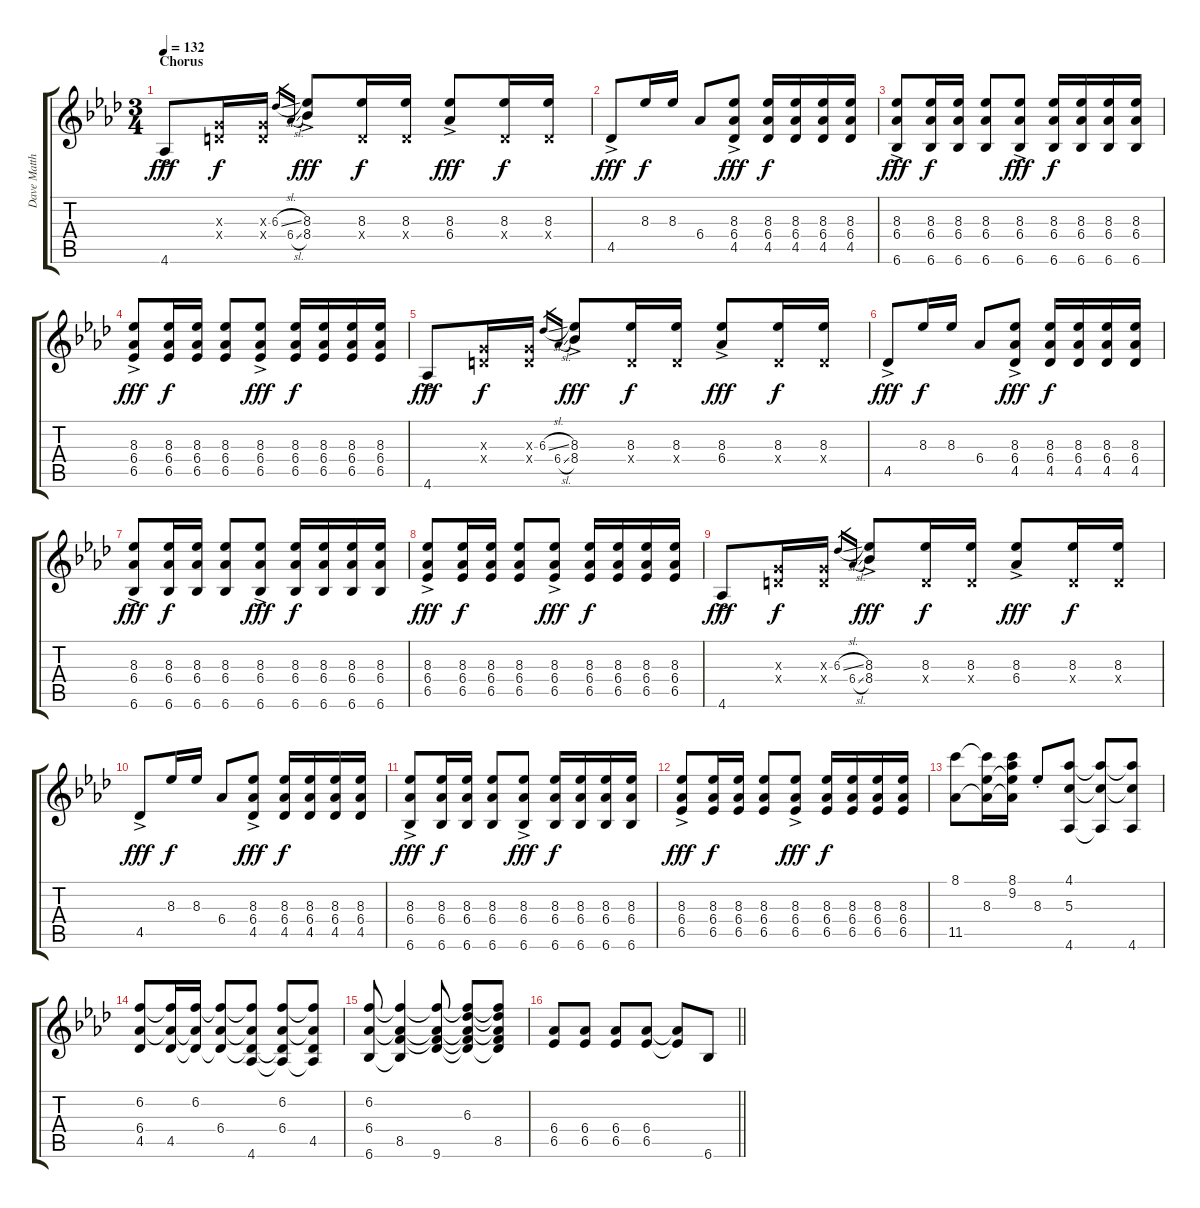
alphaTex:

\track ("Dave Matthews" "Dave Matth") {instrument acousticguitarsteel}
\staff {score tabs}
\tuning (E4 B3 G3 D3 A2 E2) {hide}
\ts (3 4)
\section ("" "Chorus")
\tempo 132
\clef g2
\ks ab
4.6{ac}.8{dy fff} (0.3{x} 0.4{x}).16{dy f} (0.3{x} 0.4{x}).16 6.3{sl}.16{gr} 6.4{sl}.16{gr} (8.3{ac} 8.4{ac}).8{dy fff} (8.3 0.4{x}).16{dy f} (8.3 0.4{x}).16 (8.3{ac} 6.4{ac}).8{dy fff} (8.3 0.4{x}).16{dy f} (8.3 0.4{x}).16 |
4.5{ac}.8{dy fff} 8.3.16{dy f} 8.3.16 6.4.8 (8.3{ac} 6.4{ac} 4.5{ac}).8{dy fff} (8.3 6.4 4.5).16{dy f} (8.3 6.4 4.5).16 (8.3 6.4 4.5).16 (8.3 6.4 4.5).16 |
(8.3{ac} 6.4{ac} 6.6{ac}).8{dy fff} (8.3 6.4 6.6).16{dy f} (8.3 6.4 6.6).16 (8.3 6.4 6.6).8 (8.3{ac} 6.4{ac} 6.6{ac}).8{dy fff} (8.3 6.4 6.6).16{dy f} (8.3 6.4 6.6).16 (8.3 6.4 6.6).16 (8.3 6.4 6.6).16 |
(8.3{ac} 6.4{ac} 6.5{ac}).8{dy fff} (8.3 6.4 6.5).16{dy f} (8.3 6.4 6.5).16 (8.3 6.4 6.5).8 (8.3{ac} 6.4{ac} 6.5{ac}).8{dy fff} (8.3 6.4 6.5).16{dy f} (8.3 6.4 6.5).16 (8.3 6.4 6.5).16 (8.3 6.4 6.5).16 |
4.6{ac}.8{dy fff} (0.3{x} 0.4{x}).16{dy f} (0.3{x} 0.4{x}).16 6.3{sl}.16{gr} 6.4{sl}.16{gr} (8.3{ac} 8.4{ac}).8{dy fff} (8.3 0.4{x}).16{dy f} (8.3 0.4{x}).16 (8.3{ac} 6.4{ac}).8{dy fff} (8.3 0.4{x}).16{dy f} (8.3 0.4{x}).16 |
4.5{ac}.8{dy fff} 8.3.16{dy f} 8.3.16 6.4.8 (8.3{ac} 6.4{ac} 4.5{ac}).8{dy fff} (8.3 6.4 4.5).16{dy f} (8.3 6.4 4.5).16 (8.3 6.4 4.5).16 (8.3 6.4 4.5).16 |
(8.3{ac} 6.4{ac} 6.6{ac}).8{dy fff} (8.3 6.4 6.6).16{dy f} (8.3 6.4 6.6).16 (8.3 6.4 6.6).8 (8.3{ac} 6.4{ac} 6.6{ac}).8{dy fff} (8.3 6.4 6.6).16{dy f} (8.3 6.4 6.6).16 (8.3 6.4 6.6).16 (8.3 6.4 6.6).16 |
(8.3{ac} 6.4{ac} 6.5{ac}).8{dy fff} (8.3 6.4 6.5).16{dy f} (8.3 6.4 6.5).16 (8.3 6.4 6.5).8 (8.3{ac} 6.4{ac} 6.5{ac}).8{dy fff} (8.3 6.4 6.5).16{dy f} (8.3 6.4 6.5).16 (8.3 6.4 6.5).16 (8.3 6.4 6.5).16 |
4.6{ac}.8{dy fff} (0.3{x} 0.4{x}).16{dy f} (0.3{x} 0.4{x}).16 6.3{sl}.16{gr} 6.4{sl}.16{gr} (8.3{ac} 8.4{ac}).8{dy fff} (8.3 0.4{x}).16{dy f} (8.3 0.4{x}).16 (8.3{ac} 6.4{ac}).8{dy fff} (8.3 0.4{x}).16{dy f} (8.3 0.4{x}).16 |
4.5{ac}.8{dy fff} 8.3.16{dy f} 8.3.16 6.4.8 (8.3{ac} 6.4{ac} 4.5{ac}).8{dy fff} (8.3 6.4 4.5).16{dy f} (8.3 6.4 4.5).16 (8.3 6.4 4.5).16 (8.3 6.4 4.5).16 |
(8.3{ac} 6.4{ac} 6.6{ac}).8{dy fff} (8.3 6.4 6.6).16{dy f} (8.3 6.4 6.6).16 (8.3 6.4 6.6).8 (8.3{ac} 6.4{ac} 6.6{ac}).8{dy fff} (8.3 6.4 6.6).16{dy f} (8.3 6.4 6.6).16 (8.3 6.4 6.6).16 (8.3 6.4 6.6).16 |
(8.3{ac} 6.4{ac} 6.5{ac}).8{dy fff} (8.3 6.4 6.5).16{dy f} (8.3 6.4 6.5).16 (8.3 6.4 6.5).8 (8.3{ac} 6.4{ac} 6.5{ac}).8{dy fff} (8.3 6.4 6.5).16{dy f} (8.3 6.4 6.5).16 (8.3 6.4 6.5).16 (8.3 6.4 6.5).16 |
(8.1 11.5).8 (8.1{t} 8.3 11.5{t}).16 (8.1 9.2 8.3{t} 11.5{t}).16 8.3{st}.8 (4.1 5.3 4.6).8 (4.1{t} 5.3{t} 4.6{t}).8 (4.1{t} 5.3{t} 4.6).8 |
(6.2 6.4 4.5).8 (6.2{t} 6.4{t} 4.5).16 (6.2 6.4{t} 4.5{t}).16 (6.2{t} 6.4 4.5{t}).8 (6.2{t} 6.4{t} 4.5{t} 4.6).8 (6.2 6.4 4.5{t} 4.6{t}).8 (6.2{t} 6.4{t} 4.5 4.6{t}).8 |
(6.2 6.4 6.6).8 (6.2{t} 6.4{t} 8.5 6.6{t}).4 (6.2{t} 6.4{t} 8.5{t} 9.6).8 (6.2{t} 6.3 6.4{t} 8.5{t} 9.6{t}).8 (6.2{t} 6.3{t} 6.4{t} 8.5 9.6{t}).8 |
\barLineRight lightlight
(6.4 6.5).8 (6.4 6.5).8 (6.4 6.5).8 (6.4 6.5).8 (6.4{t} 6.5{t}).8 6.6.8
